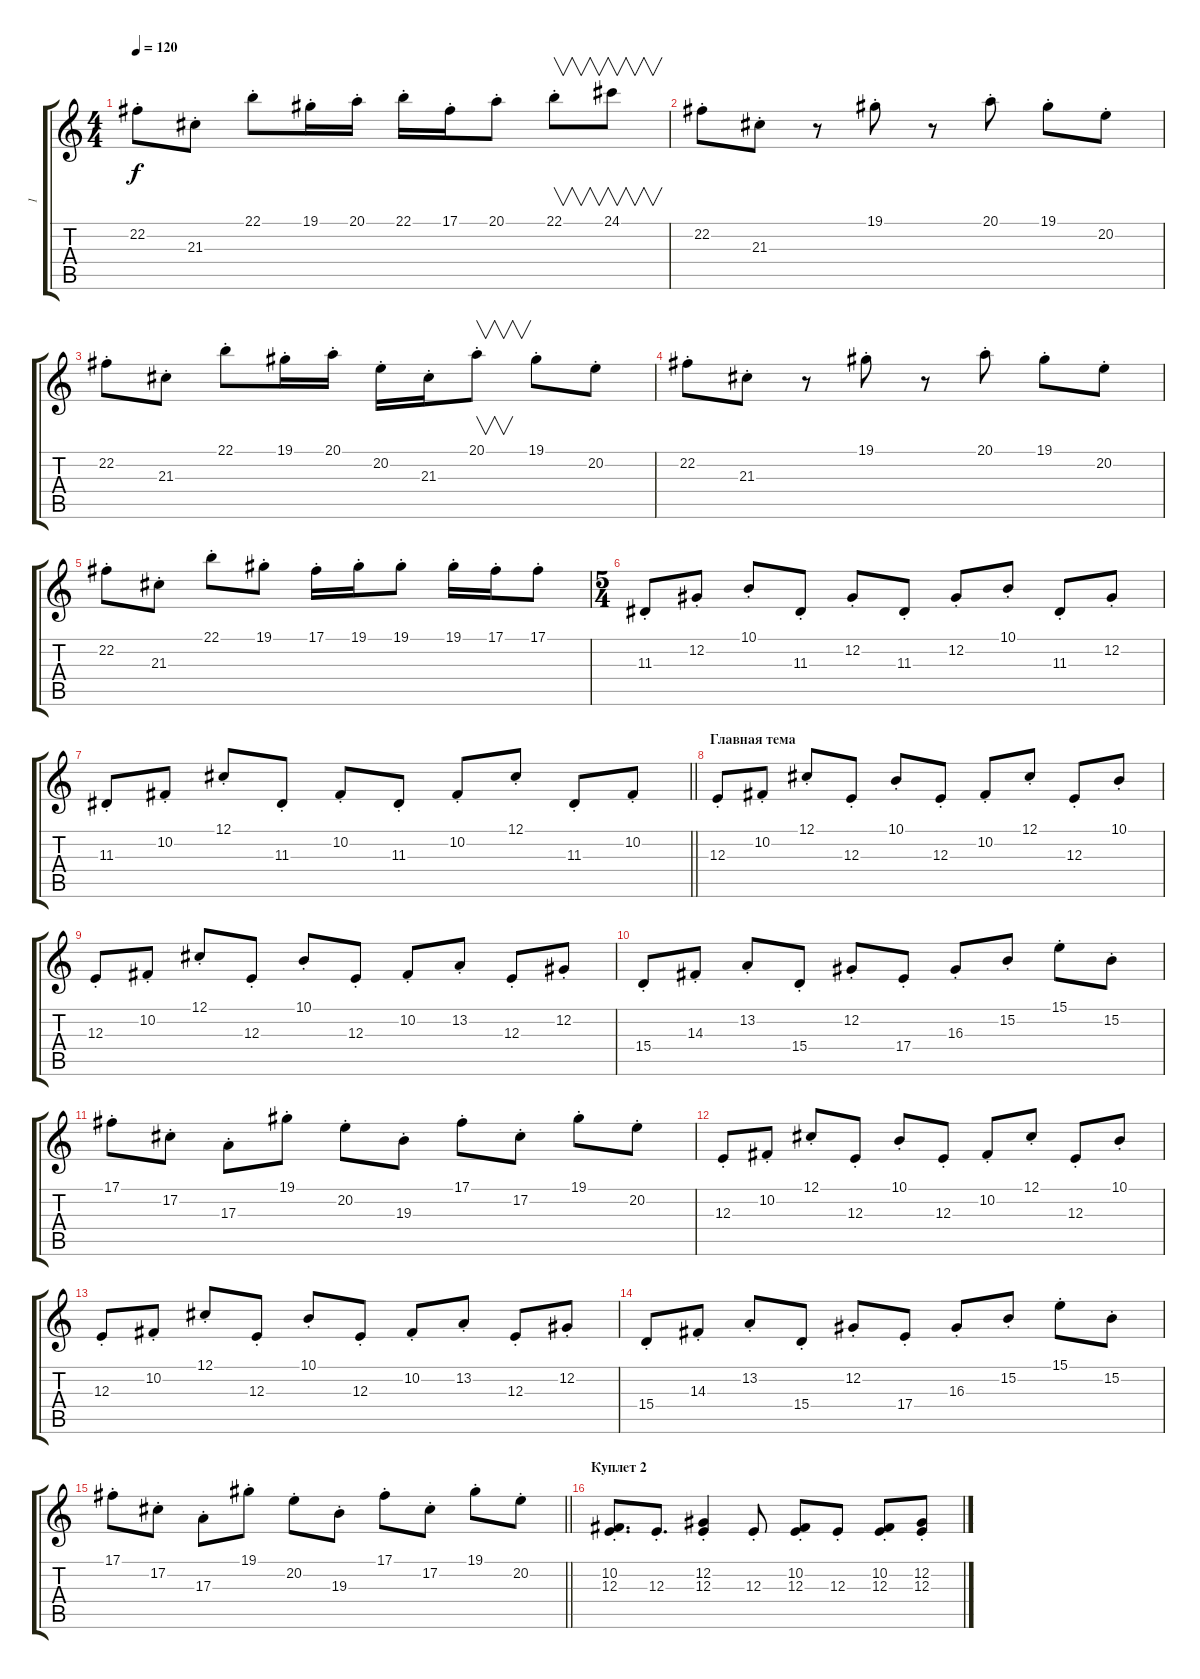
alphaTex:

\track ("1" "1") {instrument pad3polysynth bank 9}
\staff {score tabs}
\tuning (Db4 Ab3 E3 B2 Gb2 Db2) {hide}
\ts (4 4)
\tempo 120
\clef g2
\ks c
22.2{st}.8{dy f} 21.3{st}.8 22.1{st}.8 19.1{st}.16 20.1{st}.16 22.1{st}.16 17.1{st}.16 20.1{st}.8 22.1{st}.8{v} 24.1.8{v} |
22.2{st}.8 21.3{st}.8 r.8 19.1{st}.8 r.8 20.1{st}.8 19.1{st}.8 20.2{st}.8 |
22.2{st}.8 21.3{st}.8 22.1{st}.8 19.1{st}.16 20.1{st}.16 20.2{st}.16 21.3{st}.16 20.1{st}.8{v} 19.1{st}.8 20.2{st}.8 |
22.2{st}.8 21.3{st}.8 r.8 19.1{st}.8 r.8 20.1{st}.8 19.1{st}.8 20.2{st}.8 |
22.2{st}.8 21.3{st}.8 22.1{st}.8 19.1{st}.8 17.1{st}.16 19.1{st}.16 19.1{st}.8 19.1{st}.16 17.1{st}.16 17.1{st}.8 |
\ts (5 4)
11.3{st}.8 12.2{st}.8 10.1{st}.8 11.3{st}.8 12.2{st}.8 11.3{st}.8 12.2{st}.8 10.1{st}.8 11.3{st}.8 12.2{st}.8 |
\barLineRight lightlight
11.3{st}.8 10.2{st}.8 12.1{st}.8 11.3{st}.8 10.2{st}.8 11.3{st}.8 10.2{st}.8 12.1{st}.8 11.3{st}.8 10.2{st}.8 |
\section ("" "Главная тема")
12.3{st}.8 10.2{st}.8 12.1{st}.8 12.3{st}.8 10.1{st}.8 12.3{st}.8 10.2{st}.8 12.1{st}.8 12.3{st}.8 10.1{st}.8 |
12.3{st}.8 10.2{st}.8 12.1{st}.8 12.3{st}.8 10.1{st}.8 12.3{st}.8 10.2{st}.8 13.2{st}.8 12.3{st}.8 12.2{st}.8 |
15.4{st}.8 14.3{st}.8 13.2{st}.8 15.4{st}.8 12.2{st}.8 17.4{st}.8 16.3{st}.8 15.2{st}.8 15.1{st}.8 15.2{st}.8 |
17.1{st}.8 17.2{st}.8 17.3{st}.8 19.1{st}.8 20.2{st}.8 19.3{st}.8 17.1{st}.8 17.2{st}.8 19.1{st}.8 20.2{st}.8 |
12.3{st}.8 10.2{st}.8 12.1{st}.8 12.3{st}.8 10.1{st}.8 12.3{st}.8 10.2{st}.8 12.1{st}.8 12.3{st}.8 10.1{st}.8 |
12.3{st}.8 10.2{st}.8 12.1{st}.8 12.3{st}.8 10.1{st}.8 12.3{st}.8 10.2{st}.8 13.2{st}.8 12.3{st}.8 12.2{st}.8 |
15.4{st}.8 14.3{st}.8 13.2{st}.8 15.4{st}.8 12.2{st}.8 17.4{st}.8 16.3{st}.8 15.2{st}.8 15.1{st}.8 15.2{st}.8 |
\barLineRight lightlight
17.1{st}.8 17.2{st}.8 17.3{st}.8 19.1{st}.8 20.2{st}.8 19.3{st}.8 17.1{st}.8 17.2{st}.8 19.1{st}.8 20.2{st}.8 |
\section ("" "Куплет 2")
(10.2{st} 12.3{st}).8{d} 12.3{st}.8{d} (12.2{st} 12.3{st}).4 12.3{st}.8 (10.2{st} 12.3{st}).8 12.3{st}.8 (10.2{st} 12.3{st}).8 (12.2{st} 12.3{st}).8
